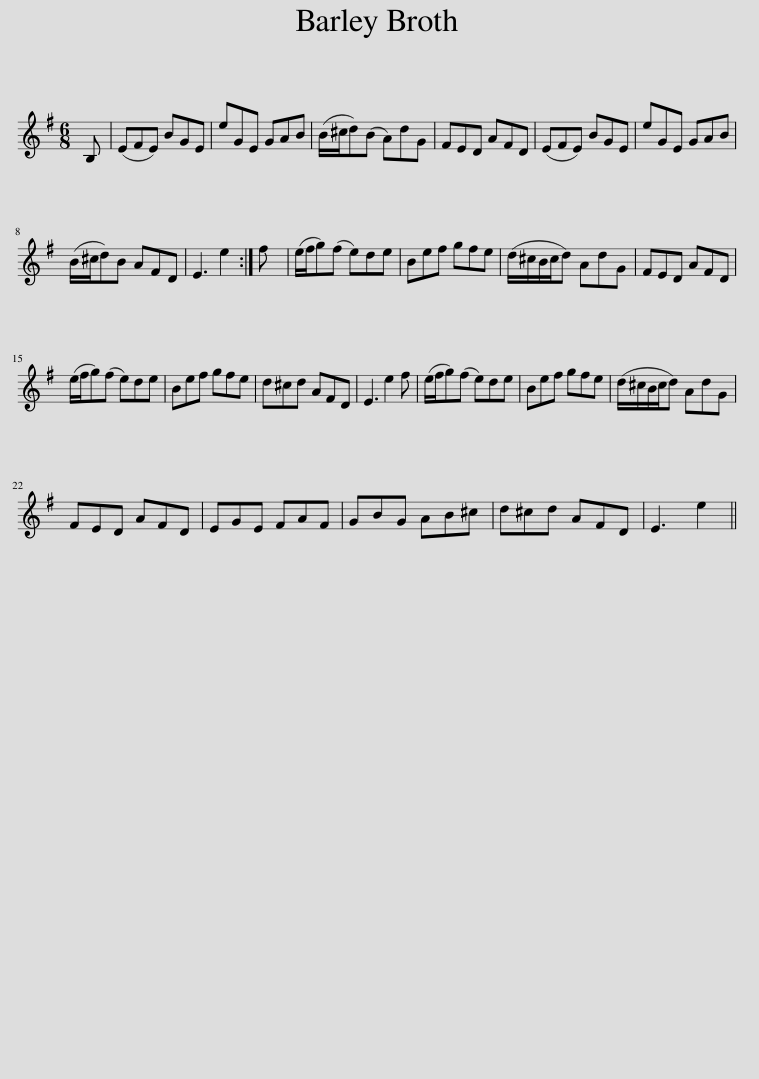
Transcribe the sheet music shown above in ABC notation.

X:1
L:1/8
M:6/8
I:linebreak $
K:Emin
V:1 treble
V:1
 B, | (EFE) BGE | eGE GAB | (B/^c/d)(B A)dG | FED AFD | %5
 (EFE) BGE | eGE GAB |$ (B/^c/d)B AFD | E3 e2 :| f | %10
 (e/f/g)(f e)de | Bef gfe | (d/^c/B/c/d) AdG | FED AFD |$ (e/f/g)(f e)de | %15
 Bef gfe | d^cd AFD | E3 e2 f | (e/f/g)(f e)de | Bef gfe | %20
 (d/^c/B/c/d) AdG |$ FED AFD | EGE FAF | GBG AB^c | d^cd AFD | %25
 E3 e2 || %26
